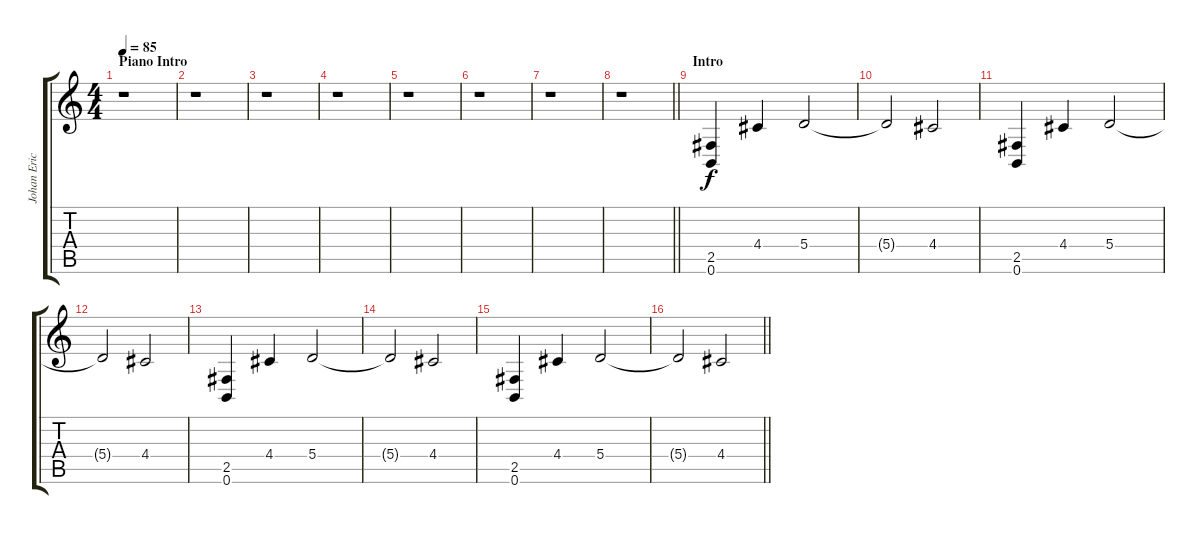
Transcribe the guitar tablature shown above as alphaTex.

\track ("Johan Ericson" "Johan Eric") {instrument distortionguitar}
\staff {score tabs}
\tuning (B3 Gb3 D3 A2 E2 B1) {hide}
\ts (4 4)
\section ("" "Piano Intro")
\tempo 85
\clef g2
\ks c
r.1{dy f instrument distortionguitar} |
r.1 |
r.1 |
r.1 |
r.1 |
r.1 |
r.1 |
\barLineRight lightlight
r.1 |
\section ("" "Intro")
(2.5 0.6).4 4.4.4 5.4.2 |
5.4{t}.2 4.4.2 |
(2.5 0.6).4 4.4.4 5.4.2 |
5.4{t}.2 4.4.2 |
(2.5 0.6).4 4.4.4 5.4.2 |
5.4{t}.2 4.4.2 |
(2.5 0.6).4 4.4.4 5.4.2 |
\barLineRight lightlight
5.4{t}.2 4.4.2
